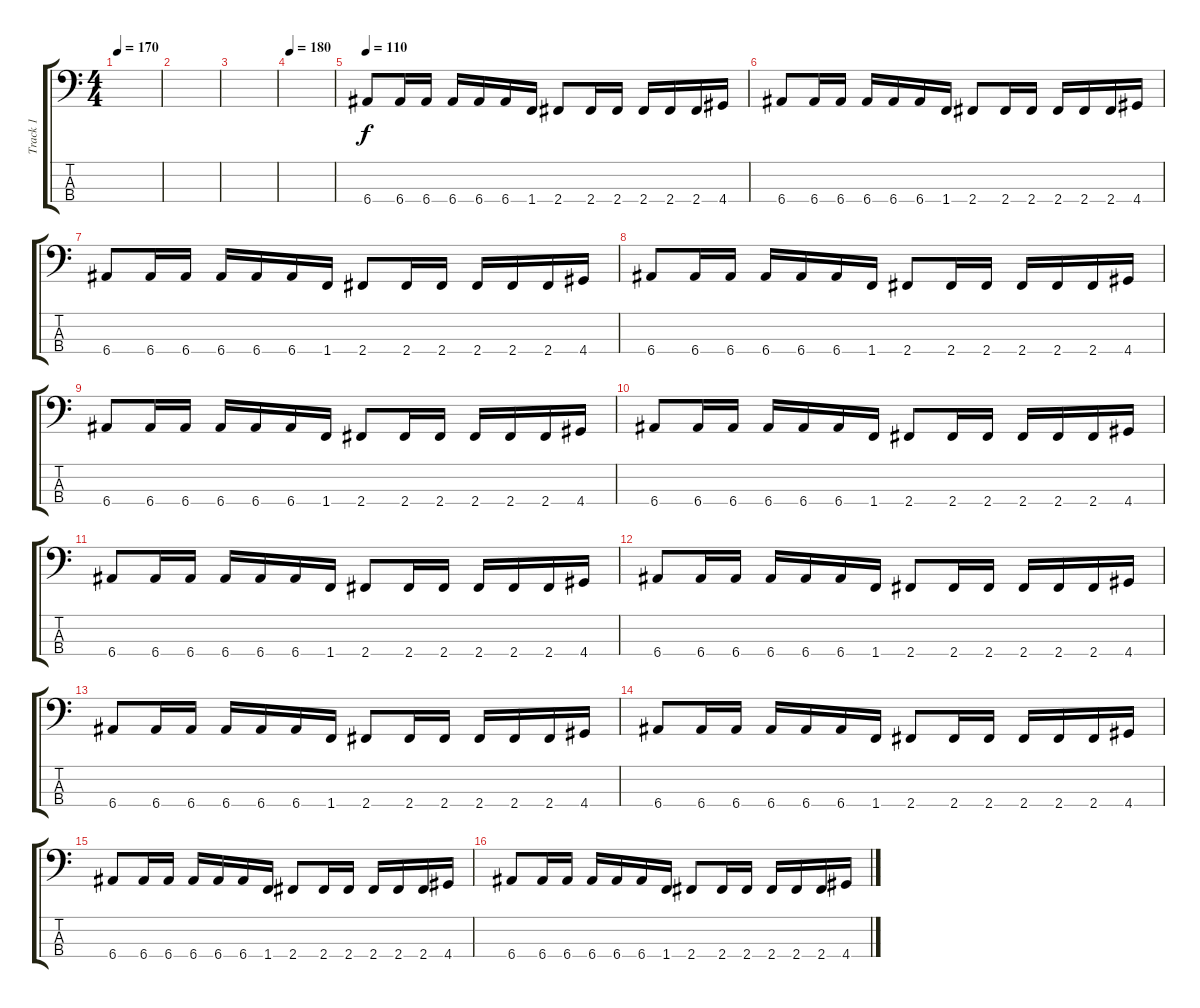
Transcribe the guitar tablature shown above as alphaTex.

\track ("Track 1" "Track 1") {instrument electricbassfinger}
\staff {score tabs}
\tuning (G2 D2 A1 E1) {hide}
\ts (4 4)
\tempo 170
\clef f4
\ks c
|
|
|
\tempo 180
|
\tempo 110
6.4.8 6.4.16 6.4.16 6.4.16 6.4.16 6.4.16 1.4.16 2.4.8 2.4.16 2.4.16 2.4.16 2.4.16 2.4.16 4.4.16 |
6.4.8 6.4.16 6.4.16 6.4.16 6.4.16 6.4.16 1.4.16 2.4.8 2.4.16 2.4.16 2.4.16 2.4.16 2.4.16 4.4.16 |
6.4.8 6.4.16 6.4.16 6.4.16 6.4.16 6.4.16 1.4.16 2.4.8 2.4.16 2.4.16 2.4.16 2.4.16 2.4.16 4.4.16 |
6.4.8 6.4.16 6.4.16 6.4.16 6.4.16 6.4.16 1.4.16 2.4.8 2.4.16 2.4.16 2.4.16 2.4.16 2.4.16 4.4.16 |
6.4.8 6.4.16 6.4.16 6.4.16 6.4.16 6.4.16 1.4.16 2.4.8 2.4.16 2.4.16 2.4.16 2.4.16 2.4.16 4.4.16 |
6.4.8 6.4.16 6.4.16 6.4.16 6.4.16 6.4.16 1.4.16 2.4.8 2.4.16 2.4.16 2.4.16 2.4.16 2.4.16 4.4.16 |
6.4.8 6.4.16 6.4.16 6.4.16 6.4.16 6.4.16 1.4.16 2.4.8 2.4.16 2.4.16 2.4.16 2.4.16 2.4.16 4.4.16 |
6.4.8 6.4.16 6.4.16 6.4.16 6.4.16 6.4.16 1.4.16 2.4.8 2.4.16 2.4.16 2.4.16 2.4.16 2.4.16 4.4.16 |
6.4.8 6.4.16 6.4.16 6.4.16 6.4.16 6.4.16 1.4.16 2.4.8 2.4.16 2.4.16 2.4.16 2.4.16 2.4.16 4.4.16 |
6.4.8 6.4.16 6.4.16 6.4.16 6.4.16 6.4.16 1.4.16 2.4.8 2.4.16 2.4.16 2.4.16 2.4.16 2.4.16 4.4.16 |
6.4.8 6.4.16 6.4.16 6.4.16 6.4.16 6.4.16 1.4.16 2.4.8 2.4.16 2.4.16 2.4.16 2.4.16 2.4.16 4.4.16 |
6.4.8 6.4.16 6.4.16 6.4.16 6.4.16 6.4.16 1.4.16 2.4.8 2.4.16 2.4.16 2.4.16 2.4.16 2.4.16 4.4.16
